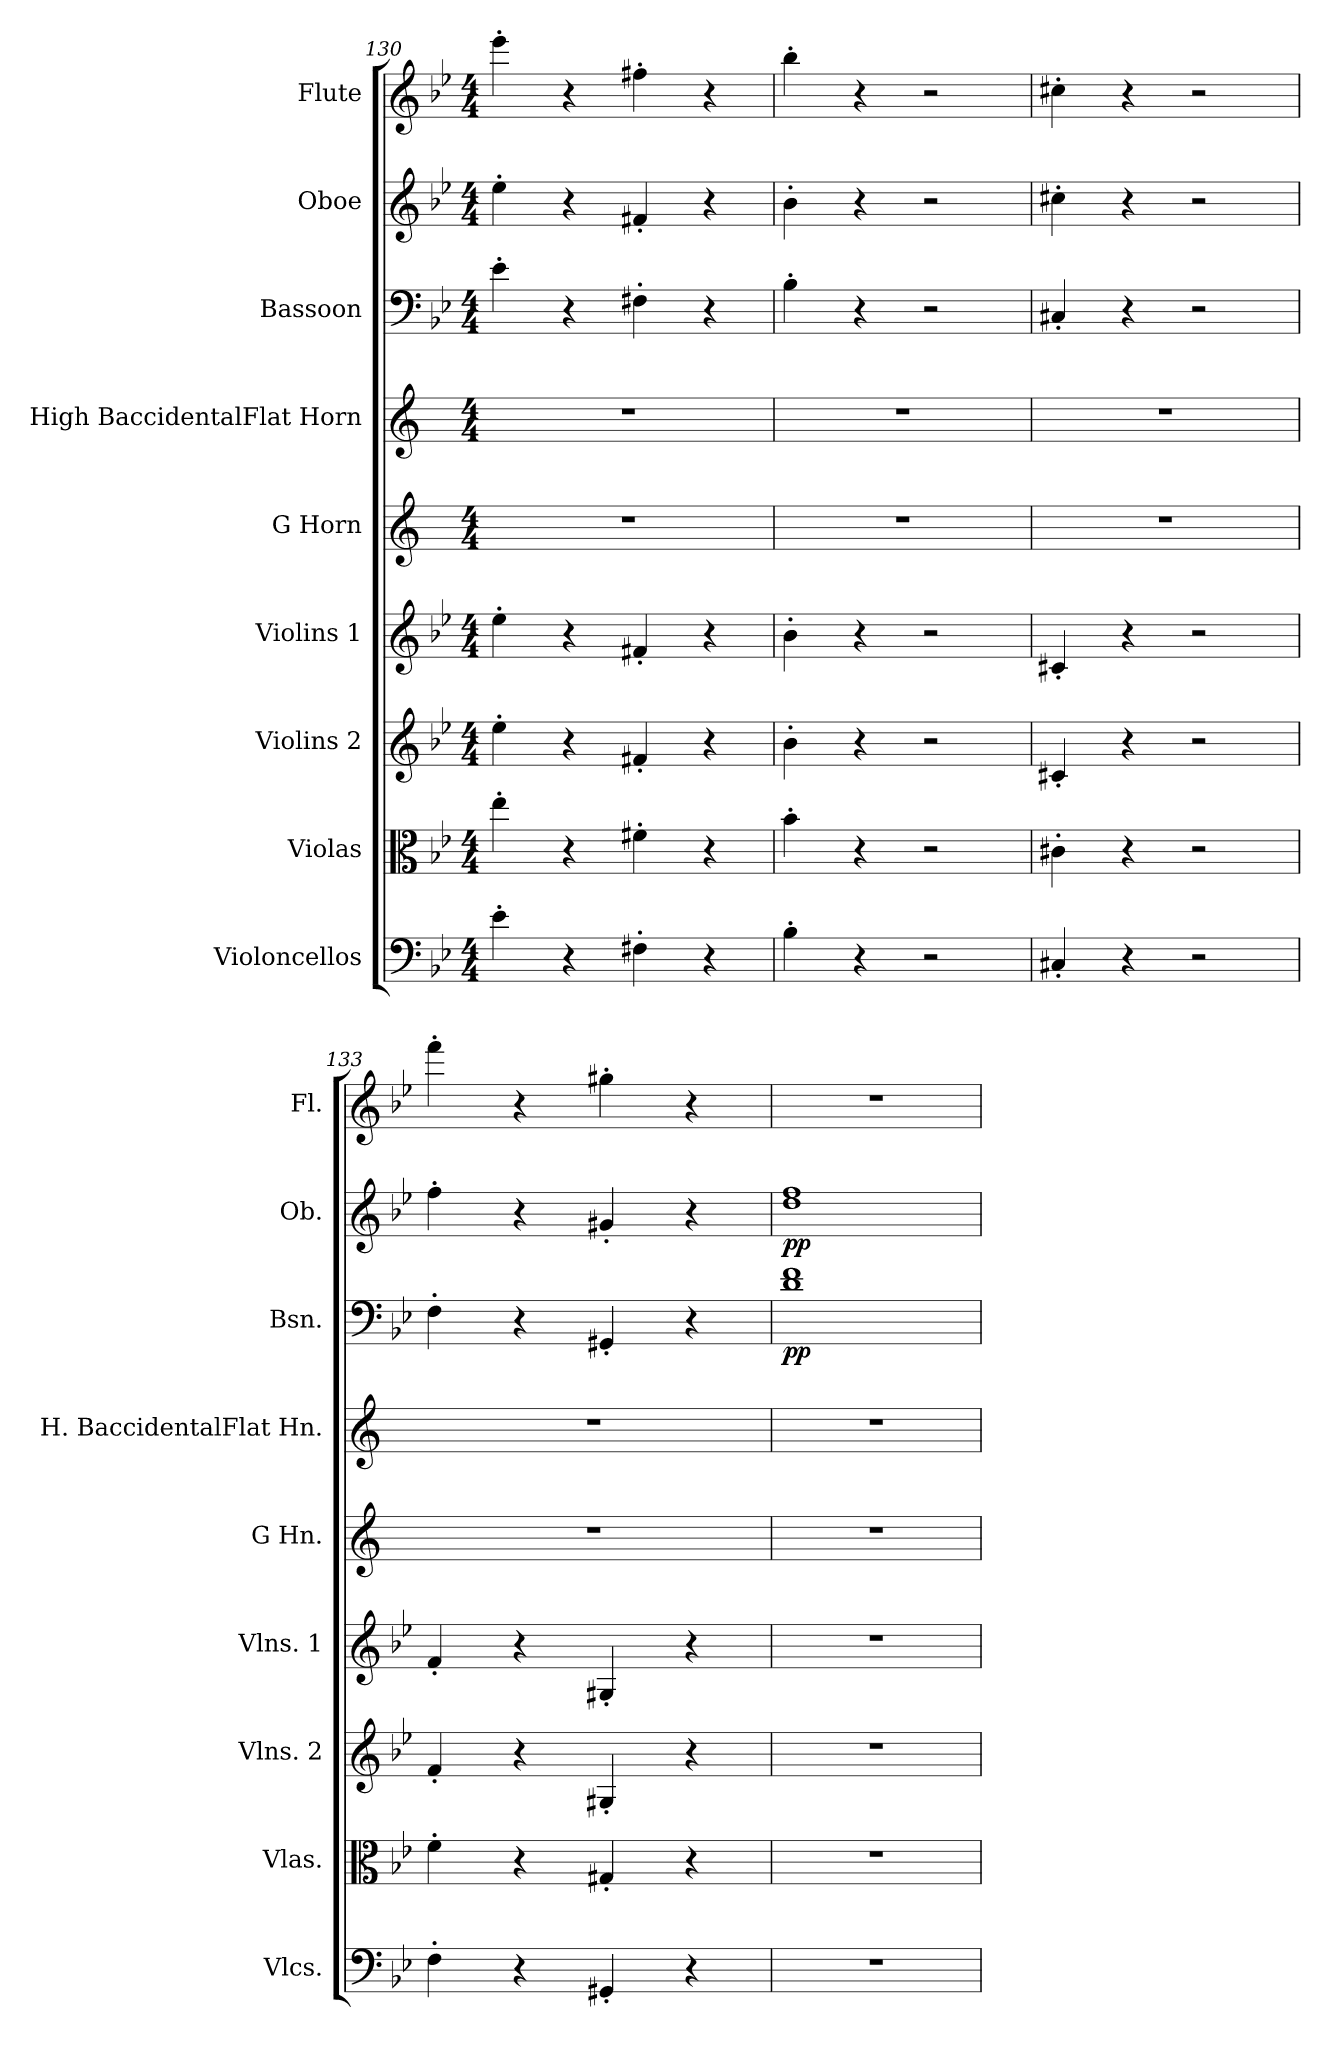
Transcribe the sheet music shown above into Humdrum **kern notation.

**kern	**kern	**kern	**kern	**kern	**kern	**kern	**dynam	**kern	**dynam	**kern
*part9	*part8	*part7	*part6	*part5	*part4	*part3	*part3	*part2	*part2	*part1
*staff9	*staff8	*staff7	*staff6	*staff5	*staff4	*staff3	*staff3	*staff2	*staff2	*staff1
*I"Violoncellos	*I"Violas	*I"Violins 2	*I"Violins 1	*I"G Horn	*I"High BaccidentalFlat Horn	*I"Bassoon	*	*I"Oboe	*	*I"Flute
*I'Vlcs.	*I'Vlas.	*I'Vlns. 2	*I'Vlns. 1	*I'G Hn.	*I'H. BaccidentalFlat Hn.	*I'Bsn.	*	*I'Ob.	*	*I'Fl.
*clefF4	*clefC3	*clefG2	*clefG2	*clefG2	*clefG2	*clefF4	*	*clefG2	*	*clefG2
*	*	*	*	*ITrd3c5	*ITrd1c2	*	*	*	*	*
*k[b-e-]	*k[b-e-]	*k[b-e-]	*k[b-e-]	*k[f#]	*k[b-e-]	*k[b-e-]	*	*k[b-e-]	*	*k[b-e-]
*M4/4	*M4/4	*M4/4	*M4/4	*M4/4	*M4/4	*M4/4	*	*M4/4	*	*M4/4
=130	=130	=130	=130	=130	=130	=130	=130	=130	=130	=130
4e-'\	4ee-'\	4ee-'\	4ee-'\	1r	1r	4e-'\	.	4ee-'\	.	4eee-'\
4r	4r	4r	4r	.	.	4r	.	4r	.	4r
4F#X'\	4f#X'\	4f#X'/	4f#X'/	.	.	4F#X'\	.	4f#X'/	.	4ff#X'\
4r	4r	4r	4r	.	.	4r	.	4r	.	4r
=131	=131	=131	=131	=131	=131	=131	=131	=131	=131	=131
4B-'\	4b-'\	4b-'\	4b-'\	1r	1r	4B-'\	.	4b-'\	.	4bb-'\
4r	4r	4r	4r	.	.	4r	.	4r	.	4r
2r	2r	2r	2r	.	.	2r	.	2r	.	2r
!!LO:PB:g=z
=132	=132	=132	=132	=132	=132	=132	=132	=132	=132	=132
4C#X'/	4c#X'\	4c#X'/	4c#X'/	1r	1r	4C#X'/	.	4cc#X'\	.	4cc#X'\
4r	4r	4r	4r	.	.	4r	.	4r	.	4r
2r	2r	2r	2r	.	.	2r	.	2r	.	2r
=133	=133	=133	=133	=133	=133	=133	=133	=133	=133	=133
4F'\	4f'\	4f'/	4f'/	1r	1r	4F'\	.	4ff'\	.	4fff'\
4r	4r	4r	4r	.	.	4r	.	4r	.	4r
4GG#X'/	4G#X'/	4G#X'/	4G#X'/	.	.	4GG#X'/	.	4g#X'/	.	4gg#X'\
4r	4r	4r	4r	.	.	4r	.	4r	.	4r
=134	=134	=134	=134	=134	=134	=134	=134	=134	=134	=134
!	!	!	!	!	!	!	!LO:DY:b	!	!	!
!	!	!	!	!	!	!	!LO:DY:n=1:b	!	!LO:DY:b	!
!	!	!	!	!	!	!	!	!	!LO:DY:n=1:b	!
1r	1r	1r	1r	1r	1r	1d 1f	p p	1dd 1ff	p p	1r
=	=	=	=	=	=	=	=	=	=	=
*-	*-	*-	*-	*-	*-	*-	*-	*-	*-	*-
